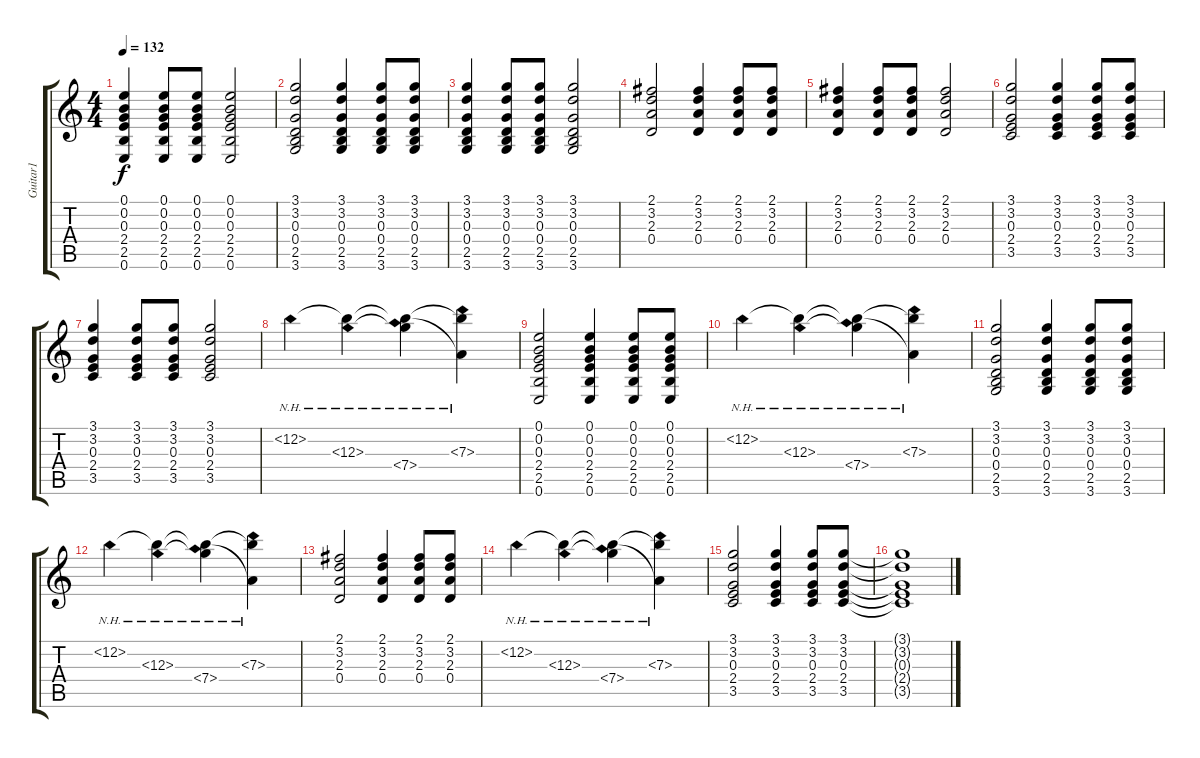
\track ("Guitar1" "Guitar1") {instrument acousticguitarsteel}
\staff {score tabs}
\tuning (E4 B3 G3 D3 A2 E2) {hide}
\ts (4 4)
\tempo 132
\clef g2
\ks c
(0.1 0.2 0.3 2.4 2.5 0.6).4{dy f} (0.1 0.2 0.3 2.4 2.5 0.6).8 (0.1 0.2 0.3 2.4 2.5 0.6).8 (0.1 0.2 0.3 2.4 2.5 0.6).2 |
(3.1 3.2 0.3 0.4 2.5 3.6).2 (3.1 3.2 0.3 0.4 2.5 3.6).4 (3.1 3.2 0.3 0.4 2.5 3.6).8 (3.1 3.2 0.3 0.4 2.5 3.6).8 |
(3.1 3.2 0.3 0.4 2.5 3.6).4 (3.1 3.2 0.3 0.4 2.5 3.6).8 (3.1 3.2 0.3 0.4 2.5 3.6).8 (3.1 3.2 0.3 0.4 2.5 3.6).2 |
(2.1 3.2 2.3 0.4).2 (2.1 3.2 2.3 0.4).4 (2.1 3.2 2.3 0.4).8 (2.1 3.2 2.3 0.4).8 |
(2.1 3.2 2.3 0.4).4 (2.1 3.2 2.3 0.4).8 (2.1 3.2 2.3 0.4).8 (2.1 3.2 2.3 0.4).2 |
(3.1 3.2 0.3 2.4 3.5).2 (3.1 3.2 0.3 2.4 3.5).4 (3.1 3.2 0.3 2.4 3.5).8 (3.1 3.2 0.3 2.4 3.5).8 |
(3.1 3.2 0.3 2.4 3.5).4 (3.1 3.2 0.3 2.4 3.5).8 (3.1 3.2 0.3 2.4 3.5).8 (3.1 3.2 0.3 2.4 3.5).2 |
12.2{nh}.4 (12.2{t} 12.3{nh}).4 (12.2{t} 12.3{t} 7.4{nh}).4 (12.2{t} 7.3{nh} 7.4{t}).4 |
(0.1 0.2 0.3 2.4 2.5 0.6).2 (0.1 0.2 0.3 2.4 2.5 0.6).4 (0.1 0.2 0.3 2.4 2.5 0.6).8 (0.1 0.2 0.3 2.4 2.5 0.6).8 |
12.2{nh}.4 (12.2{t} 12.3{nh}).4 (12.2{t} 12.3{t} 7.4{nh}).4 (12.2{t} 7.3{nh} 7.4{t}).4 |
(3.1 3.2 0.3 0.4 2.5 3.6).2 (3.1 3.2 0.3 0.4 2.5 3.6).4 (3.1 3.2 0.3 0.4 2.5 3.6).8 (3.1 3.2 0.3 0.4 2.5 3.6).8 |
12.2{nh}.4 (12.2{t} 12.3{nh}).4 (12.2{t} 12.3{t} 7.4{nh}).4 (12.2{t} 7.3{nh} 7.4{t}).4 |
(2.1 3.2 2.3 0.4).2 (2.1 3.2 2.3 0.4).4 (2.1 3.2 2.3 0.4).8 (2.1 3.2 2.3 0.4).8 |
12.2{nh}.4 (12.2{t} 12.3{nh}).4 (12.2{t} 12.3{t} 7.4{nh}).4 (12.2{t} 7.3{nh} 7.4{t}).4 |
(3.1 3.2 0.3 2.4 3.5).2 (3.1 3.2 0.3 2.4 3.5).4 (3.1 3.2 0.3 2.4 3.5).8 (3.1 3.2 0.3 2.4 3.5).8 |
(3.1{t} 3.2{t} 0.3{t} 2.4{t} 3.5{t}).1
